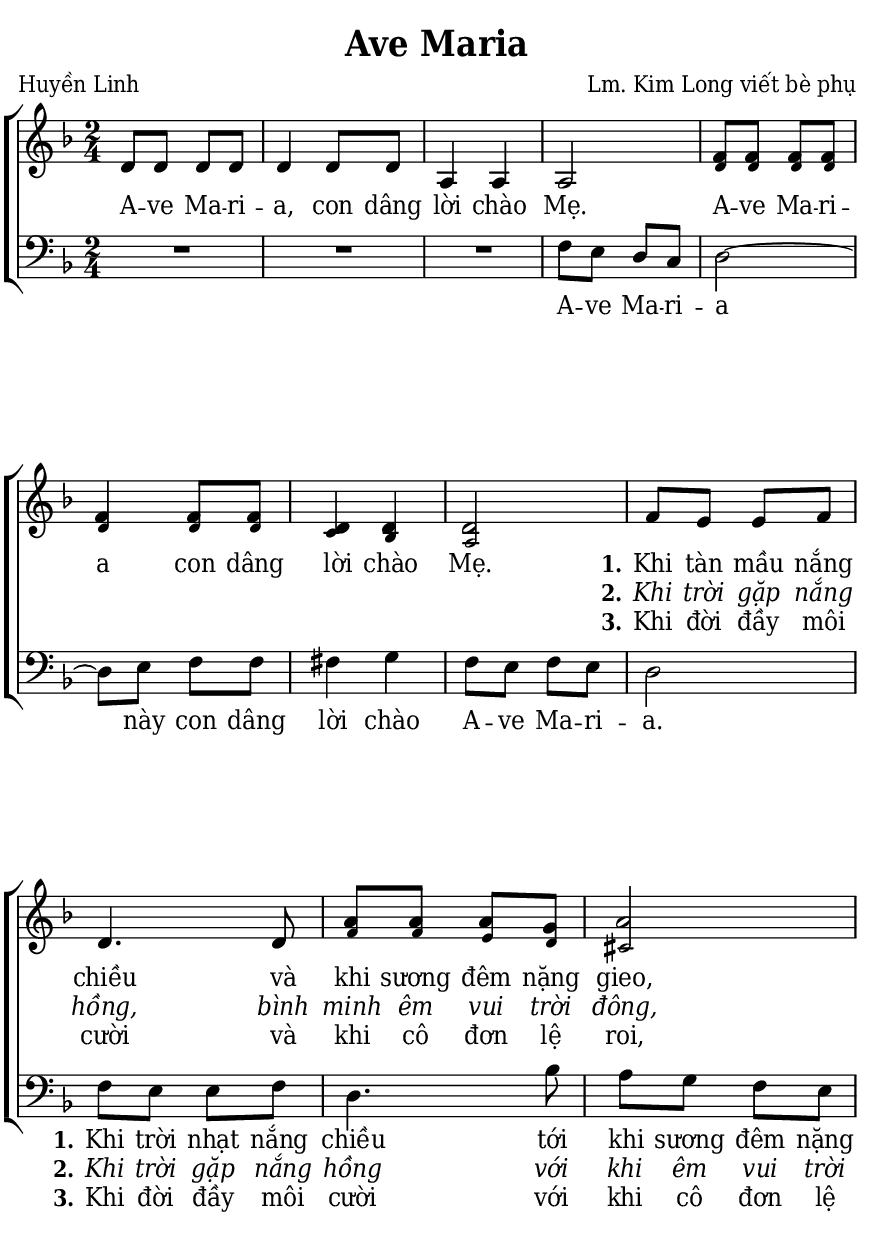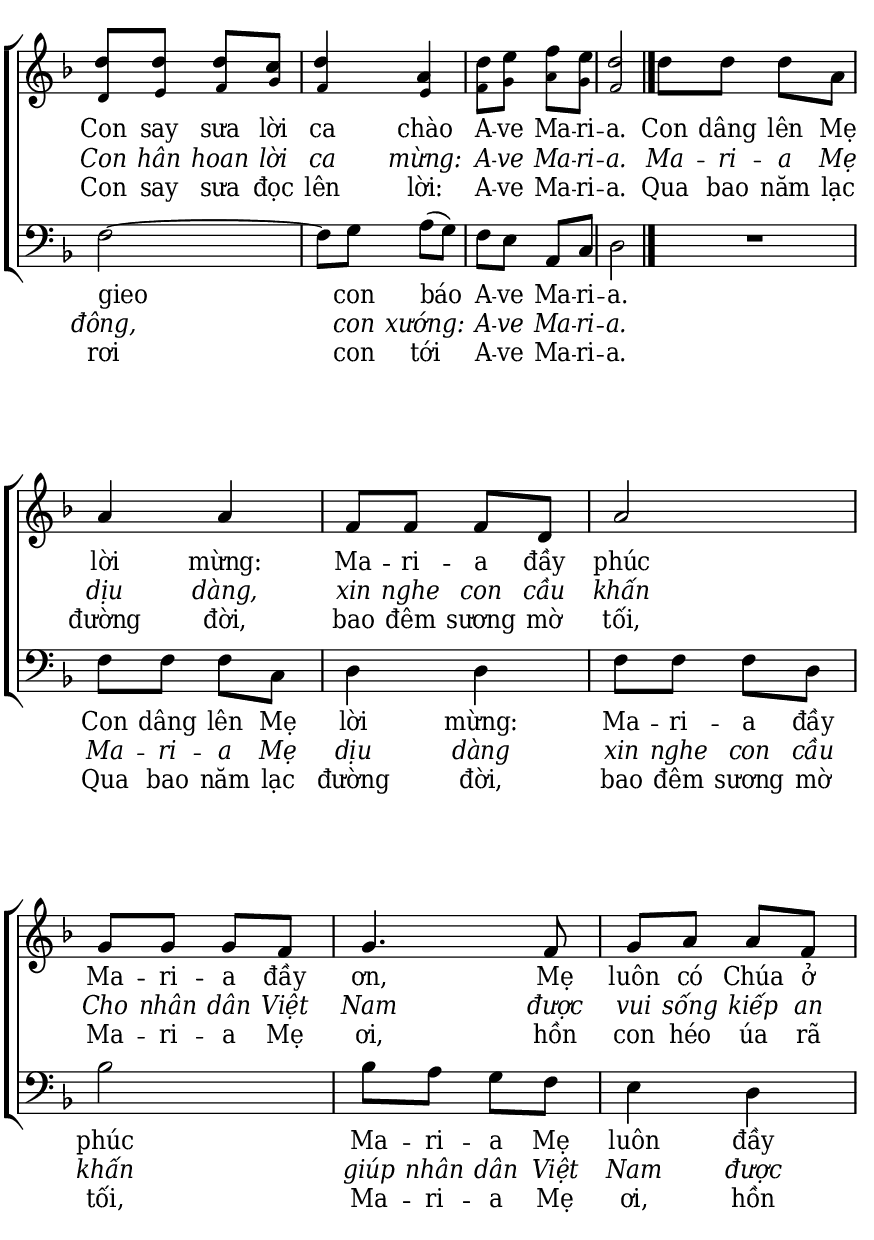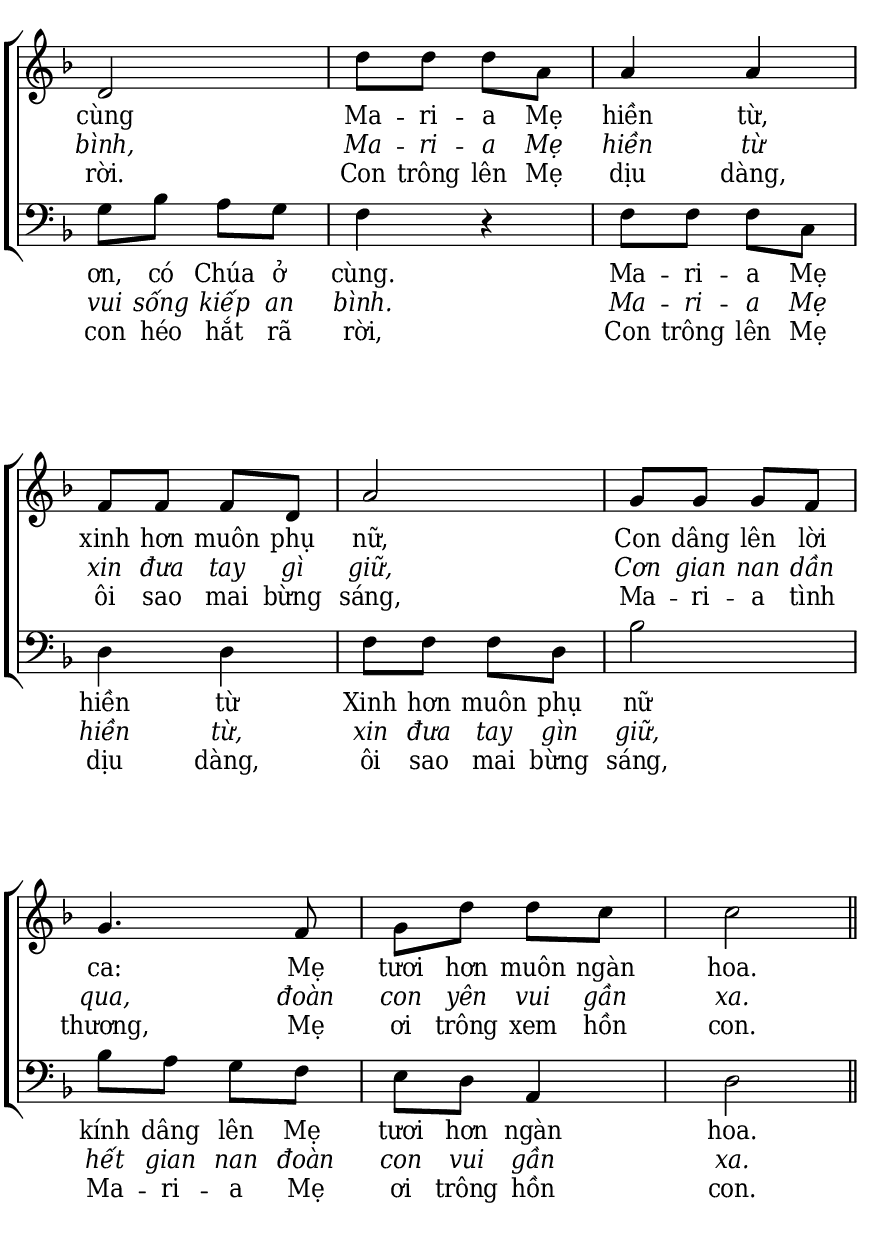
% Cài đặt chung
\version "2.24.3"
\include "english.ly"

\header {
  title = "Ave Maria"
  poet = "Huyền Linh"
  composer = "Lm. Kim Long viết bè phụ"
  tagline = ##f
}

% Nhạc điệp khúc
nhacDiepKhucSop = \relative c' {
  \key f \major \time 2/4
  d8 d d d |
  d4 d8 d |
  a4 a |
  a2 |
  f'8 f f f |
  f4 f8 f |
  d4 d |
  d2 |
  f8 e e f |
  d4. d8 |
  a' a a g |
  a2 |
  d8 d d c |
  d4 a |
  d8 e f e |
  d2 \bar "|."
  d8 d d a |
  a4 a |
  f8 f f d |
  a'2 |
  g8 g g f |
  g4. f8 |
  g a a f |
  d2 |
  d'8 d d a |
  a4 a |
  f8 f f d |
  a'2 |
  g8 g g f |
  g4. f8 |
  g d' d c |
  c2 \bar "||"
}

nhacDiepKhucAlto = \relative c' {
  \key f \major \time 2/4
  d8 d d d |
  d4 d8 d |
  a4 a |
  a2 |
  d8 d d d |
  d4 d8 d |
  c4 bf |
  a2 |
  f'8 e e f |
  d4. d8 |
  f8 f e d |
  cs2 |
  d8 e f g |
  f4 e |
  f8 g a g |
  f2 |
  d'8 d d a |
  a4 a |
  f8 f f d |
  a'2 |
  g8 g g f |
  g4. f8 |
  g a a f |
  d2 |
  d'8 d d a |
  a4 a |
  f8 f f d |
  a'2 |
  g8 g g f |
  g4. f8 |
  g d' d c |
  c2
}

nhacDiepKhucBas = \relative c {
  \key f \major \time 2/4
  R2
  R2
  R2
  f8 e d c |
  d2 ~ |
  d8 e f f |
  fs4 g |
  f8 e f e |
  d2 |
  f8 e e f |
  d4. bf'8 |
  a g f e |
  f2 ~ |
  f8 g a (g) |
  f e a, c |
  d2 |
  R2
  f8 f f c |
  d4 d |
  f8 f f d |
  bf'2 |
  bf8 a g f |
  e4 d |
  g8 bf a g |
  f4 r |
  f8 f f c |
  d4 d |
  f8 f f d |
  bf'2 |
  bf8 a g f |
  e d a4 |
  d2
}

% Lời điệp khúc
loiDiepKhucSop = \lyricmode {
  <<
    {
      A -- ve Ma -- ri -- a, con dâng lời chào Mẹ.
      A -- ve Ma -- ri -- a con dâng lời chào Mẹ.
  
      \set stanza = "1."
      Khi tàn mầu nắng chiều và khi sương đêm nặng gieo,
      Con say sưa lời ca chào
      A -- ve Ma -- ri -- a.
      Con dâng lên Mẹ lời mừng: Ma -- ri -- a đầy phúc
      Ma -- ri -- a đầy ơn, Mẹ luôn có Chúa ở cùng
      Ma -- ri -- a Mẹ hiền từ,
      xinh hơn muôn phụ nữ,
      Con dâng lên lời ca:
      Mẹ tươi hơn muôn ngàn hoa.
    }
    \new Lyrics {
	    \set associatedVoice = "beSop"
	    \repeat unfold 20 { _ }
	    
	    \set stanza = "2."
      \override Lyrics.LyricText.font-shape = #'italic
      Khi trời gặp nắng hồng, bình minh êm vui trời đông,
      Con hân hoan lời ca mừng:
      A -- ve Ma -- ri -- a.
      Ma -- ri -- a Mẹ dịu dàng, xin nghe con cầu khấn
      Cho nhân dân Việt Nam được vui sống kiếp an bình,
      Ma -- ri -- a Mẹ hiền từ xin đưa tay gì giữ,
      Cơn gian nan dần qua, đoàn con yên vui gần xa.
    }
    \new Lyrics {
	    \set associatedVoice = "beSop"
	    \repeat unfold 20 { _ }
	    
	    \set stanza = "3."
      Khi đời đầy môi cười và khi cô đơn lệ roi,
      Con say sưa đọc lên lời:
      A -- ve Ma -- ri -- a.
      Qua bao năm lạc đường đời, bao đêm sương mờ tối,
      Ma -- ri -- a Mẹ ơi, hồn con héo úa rã rời.
      Con trông lên Mẹ dịu dàng,
      ôi sao mai bừng sáng,
      Ma -- ri -- a tình thương,
      Mẹ ơi trông xem hồn con.
    }
  >>
}

loiDiepKhucBas = \lyricmode {
  A -- ve Ma -- ri -- a
  này con dâng lời chào A -- ve Ma -- ri -- a.
  
  <<
    {
      \set stanza = "1."
      Khi trời nhạt nắng chiều tới khi sương đêm nặng gieo
      con báo
      A -- ve Ma -- ri -- a.
      Con dâng lên Mẹ lời mừng: Ma -- ri -- a đầy phúc
      Ma -- ri -- a Mẹ luôn đầy ơn, có Chúa ở cùng.
      Ma -- ri -- a Mẹ hiền từ
      Xinh hơn muôn phụ nữ
      kính dâng lên Mẹ tươi hơn ngàn hoa.
    }
    \new Lyrics {
	    \set associatedVoice = "beSop"
	    \set stanza = "2."
      \override Lyrics.LyricText.font-shape = #'italic
      Khi trời gặp nắng hồng với khi êm vui trời đông,
      con xướng:
      A -- ve Ma -- ri -- a.
      Ma -- ri -- a Mẹ dịu dàng xin nghe con cầu khấn
      giúp nhân dân Việt Nam được vui sống kiếp an bình.
      Ma -- ri -- a Mẹ hiền từ, xin đưa tay gìn giữ,
      hết gian nan đoàn con vui gần xa.
    }
    \new Lyrics {
	    \set associatedVoice = "beSop"
	    \set stanza = "3."
      Khi đời đầy môi cười với khi cô đơn lệ rơi
      con tới
      A -- ve Ma -- ri -- a.
      Qua bao năm lạc đường đời, bao đêm sương mờ tối,
      Ma -- ri -- a Mẹ ơi, hồn con héo hắt rã rời,
      Con trông lên Mẹ dịu dàng, ôi sao mai bừng sáng,
      Ma -- ri -- a Mẹ ơi trông hồn con.
    }
  >>
}

% Dàn trang
\paper {
  #(set-paper-size "a5")
  top-margin = 3\mm
  bottom-margin = 3\mm
  left-margin = 3\mm
  right-margin = 3\mm
  indent = #0
  #(define fonts
	 (make-pango-font-tree "Deja Vu Serif Condensed"
	 		       "Deja Vu Serif Condensed"
			       "Deja Vu Serif Condensed"
			       (/ 20 20)))
  print-page-number = ##f
}

% Đổi kích thước nốt cho bè phụ
notBePhu =
#(define-music-function (font-size music) (number? ly:music?)
   (for-some-music
     (lambda (m)
       (if (music-is-of-type? m 'rhythmic-event)
           (begin
             (set! (ly:music-property m 'tweaks)
                   (cons `(font-size . ,font-size)
                         (ly:music-property m 'tweaks)))
             #t)
           #f))
     music)
   music)

\score {
  \new ChoirStaff
  <<
    \new Staff \with {
        printPartCombineTexts = ##f
      }
      <<
      \new Voice \partCombine 
        \nhacDiepKhucSop
        \notBePhu -2 { \nhacDiepKhucAlto }
      \new NullVoice = beSop \nhacDiepKhucSop
      \new Lyrics \lyricsto beSop \loiDiepKhucSop
      >>
    \new Staff <<
        \clef "bass"
        \new Voice = beBas {
          \nhacDiepKhucBas
        }
        \new Lyrics \lyricsto beBas \loiDiepKhucBas
    >>
  >>
  \layout {
    \override LyricHyphen.minimum-distance = #0.5
    \override Lyrics.LyricSpace.minimum-distance = #1
    \override Score.BarNumber.break-visibility = ##(#f #f #f)
    \override Score.SpacingSpanner.uniform-stretching = ##t
  }
}
